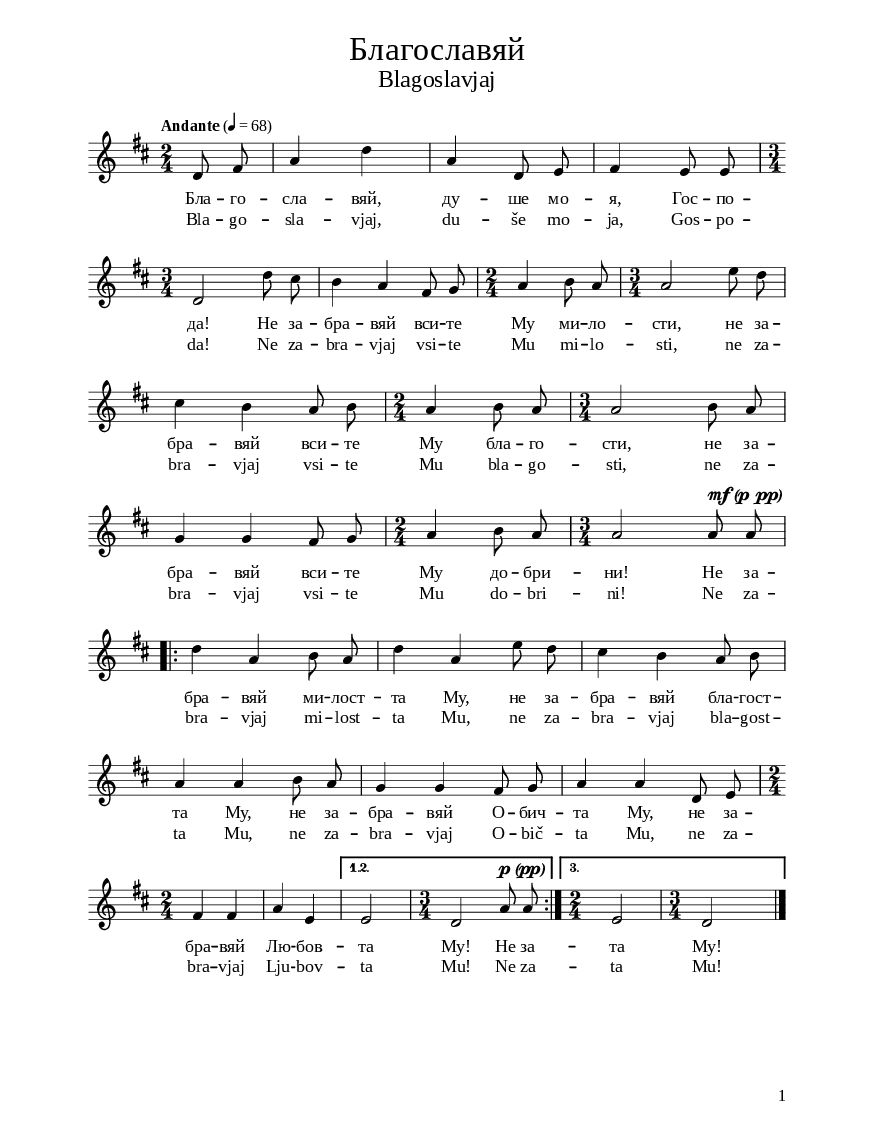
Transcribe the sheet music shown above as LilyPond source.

\version "2.24.1"

% include paper part and global functions
\include "include/globals.ily"

\bookpart {
  \label #'ref024
  \tocItem \markup "Благославяй – Blagoslavjaj"
  \include "include/bookpart-paper.ily"
  \score {
    \include "include/score-layout.ily"

    \new Voice \absolute {
      \clef treble
      \key d \major
      \time 2/4
      \tempoFunc "Andante" 4 "68"
      \autoBeamOff
      \partial 4
      \autoBeamOff

      d'8 fis'8 | a'4 d''4 | a'4 d'8 e'8 | fis'4 e'8 e'8 \break |
      \time 3/4  d'2 d''8 cis''8 | b'4 a'4 fis'8 g'8 | \time 2/4  a'4 b'8 a'8 | \time 3/4  a'2 e''8 d''8 \break |
      cis''4 b'4 a'8 b'8| \time 2/4 a'4 b'8 a'8 | \time 3/4 a'2 b'8 a'8 |\break
      g'4 g'4 fis'8 g'8 | \time 2/4  a'4 b'8 a'8 | \time 3/4  a'2
      a'8 a'8^\markup {
        \center-align \concat {
          \dynamic mf
          \normal-text { \bold { \italic " (" } }
          \dynamic p
          \normal-text { \bold { \italic "  " } }
          \dynamic pp
          \normal-text { \bold { \italic ")" } }
        }
      } \break
      \repeat volta 3 {
        d''4 a'4 b'8 a'8 |  d''4 a'4 e''8 d''8 |  cis''4 b'4 a'8 b'8 \break |
        a'4 a'4 b'8 a'8 | g'4 g'4 fis'8 g'8 | a'4 a'4 d'8 e'8 \time 2/4 \break |
        fis'4 fis'4 | a'4  e'4 |
      } \alternative {
        {
          e'2  | \time 3/4 d'2 a'8  a'8^\markup {
            \center-align \concat {
              \dynamic p
              \normal-text { \bold { \italic " (" } }
              \dynamic pp
              \normal-text { \bold { \italic ")" } }
            }
          } |
        }
        { \time 2/4 e'2 | \time 3/4  d'2 s4| \bar "|." }
      }
    }

    \addlyrics {
      Бла -- го --
      сла -- вяй, ду -- ше мо -- я, Гос -- по -- да!
      Не за -- бра -- вяй вси -- те Му ми -- ло --
      сти, не за -- бра -- вяй вси -- те Му бла -- го
      -- сти, не за -- бра -- вяй вси -- те Му до --
      бри -- ни! Не за -- бра -- вяй ми -- лост -- та
      Му, не за -- бра -- вяй бла -- гост -- та Му, не
      за -- бра -- вяй О -- бич -- та Му, не за -- бра
      -- вяй Лю -- бов -- та Му! Не за -- та Му!
    }

    \addlyrics {
      Bla -- go --
      sla -- vjaj, du -- še mo -- ja, Gos -- po -- da!
      Ne za -- bra -- vjaj vsi -- te Mu mi -- lo --
      sti, ne za -- bra -- vjaj vsi -- te Mu bla -- go
      -- sti, ne za -- bra -- vjaj vsi -- te Mu do --
      bri -- ni! Ne za -- bra -- vjaj mi -- lost -- ta
      Mu, ne za -- bra -- vjaj bla -- gost -- ta Mu, ne
      za -- bra -- vjaj O -- bič -- ta Mu, ne za -- bra
      -- vjaj Lju -- bov -- ta Mu! Ne za -- ta Mu!
    }


    \header {
      title = \titleFunc "Благославяй" "Blagoslavjaj"
    }

    \midi{}

  } % score

  \pageBreak


  % include foreign translation(s) of the song
  \version "2.24.1"

\markup \fill-line { \fontsize #deTitleFontSize "Lobpreise" }
\markup \null
\markup \null
\markup \fontsize #deCoupletFontSize {
  \hspace #16
  \override #`(baseline-skip . ,deCoupletBaselineSkip)

  \column {
    \line { 1. Lobpreise den Herrn, meine Seele, }
    \line {   "   " vergiss nicht all Seine Gnade, }
    \line {   "   " vergiss nicht all Seine Güte,}
    \line {   "   " vergiss nicht all Seinen Wohltaten! }
    \line {   "   " Vergiss nicht seine Gnade, }
    \line {   "   " vergiss nicht Seine Güte, }
    \line {   "   "vergiss nicht Seine Liebe [lubovta], }
    \line {   "   " vergiss nicht Seine Liebe [obichta]!  }

  }
}


} % bookpart
